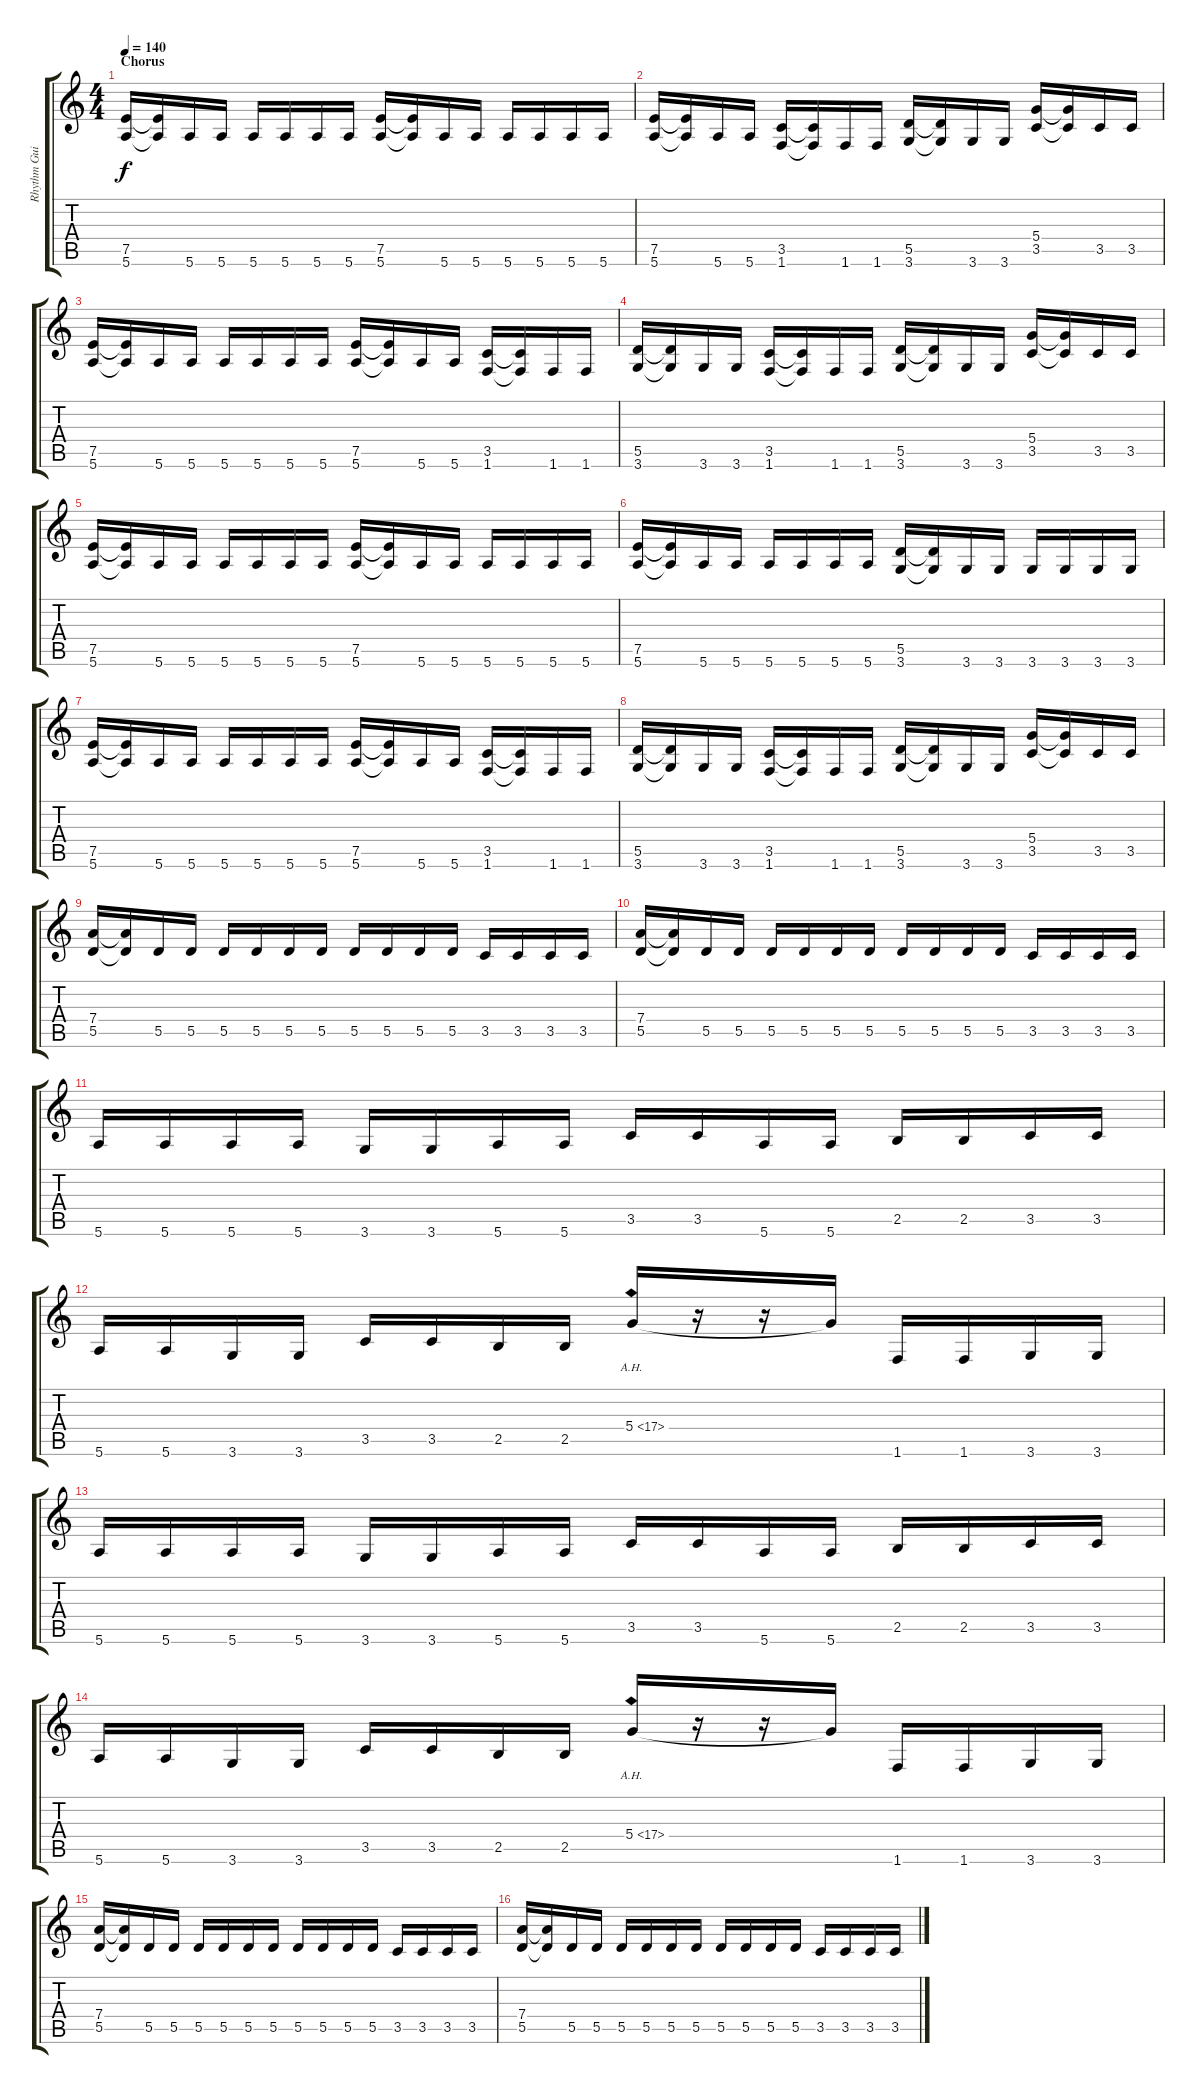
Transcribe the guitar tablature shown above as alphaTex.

\track ("Rhythm Guitar" "Rhythm Gui") {instrument distortionguitar}
\staff {score tabs}
\tuning (E4 B3 G3 D3 A2 E2) {hide}
\ts (4 4)
\section ("" "Chorus")
\tempo 140
\clef g2
\ks c
(7.5 5.6).16{dy f} (7.5{t} 5.6{t}).16 5.6.16 5.6.16 5.6.16 5.6.16 5.6.16 5.6.16 (7.5 5.6).16 (7.5{t} 5.6{t}).16 5.6.16 5.6.16 5.6.16 5.6.16 5.6.16 5.6.16 |
(7.5 5.6).16 (7.5{t} 5.6{t}).16 5.6.16 5.6.16 (3.5 1.6).16 (3.5{t} 1.6{t}).16 1.6.16 1.6.16 (5.5 3.6).16 (5.5{t} 3.6{t}).16 3.6.16 3.6.16 (5.4 3.5).16 (5.4{t} 3.5{t}).16 3.5.16 3.5.16 |
(7.5 5.6).16 (7.5{t} 5.6{t}).16 5.6.16 5.6.16 5.6.16 5.6.16 5.6.16 5.6.16 (7.5 5.6).16 (7.5{t} 5.6{t}).16 5.6.16 5.6.16 (3.5 1.6).16 (3.5{t} 1.6{t}).16 1.6.16 1.6.16 |
(5.5 3.6).16 (5.5{t} 3.6{t}).16 3.6.16 3.6.16 (3.5 1.6).16 (3.5{t} 1.6{t}).16 1.6.16 1.6.16 (5.5 3.6).16 (5.5{t} 3.6{t}).16 3.6.16 3.6.16 (5.4 3.5).16 (5.4{t} 3.5{t}).16 3.5.16 3.5.16 |
(7.5 5.6).16 (7.5{t} 5.6{t}).16 5.6.16 5.6.16 5.6.16 5.6.16 5.6.16 5.6.16 (7.5 5.6).16 (7.5{t} 5.6{t}).16 5.6.16 5.6.16 5.6.16 5.6.16 5.6.16 5.6.16 |
(7.5 5.6).16 (7.5{t} 5.6{t}).16 5.6.16 5.6.16 5.6.16 5.6.16 5.6.16 5.6.16 (5.5 3.6).16 (5.5{t} 3.6{t}).16 3.6.16 3.6.16 3.6.16 3.6.16 3.6.16 3.6.16 |
(7.5 5.6).16 (7.5{t} 5.6{t}).16 5.6.16 5.6.16 5.6.16 5.6.16 5.6.16 5.6.16 (7.5 5.6).16 (7.5{t} 5.6{t}).16 5.6.16 5.6.16 (3.5 1.6).16 (3.5{t} 1.6{t}).16 1.6.16 1.6.16 |
(5.5 3.6).16 (5.5{t} 3.6{t}).16 3.6.16 3.6.16 (3.5 1.6).16 (3.5{t} 1.6{t}).16 1.6.16 1.6.16 (5.5 3.6).16 (5.5{t} 3.6{t}).16 3.6.16 3.6.16 (5.4 3.5).16 (5.4{t} 3.5{t}).16 3.5.16 3.5.16 |
(7.4 5.5).16 (7.4{t} 5.5{t}).16 5.5.16 5.5.16 5.5.16 5.5.16 5.5.16 5.5.16 5.5.16 5.5.16 5.5.16 5.5.16 3.5.16 3.5.16 3.5.16 3.5.16 |
(7.4 5.5).16 (7.4{t} 5.5{t}).16 5.5.16 5.5.16 5.5.16 5.5.16 5.5.16 5.5.16 5.5.16 5.5.16 5.5.16 5.5.16 3.5.16 3.5.16 3.5.16 3.5.16 |
5.6.16 5.6.16 5.6.16 5.6.16 3.6.16 3.6.16 5.6.16 5.6.16 3.5.16 3.5.16 5.6.16 5.6.16 2.5.16 2.5.16 3.5.16 3.5.16 |
5.6.16 5.6.16 3.6.16 3.6.16 3.5.16 3.5.16 2.5.16 2.5.16 5.4{ah 12}.16 r.16 r.16 5.4{t}.16 1.6.16 1.6.16 3.6.16 3.6.16 |
5.6.16 5.6.16 5.6.16 5.6.16 3.6.16 3.6.16 5.6.16 5.6.16 3.5.16 3.5.16 5.6.16 5.6.16 2.5.16 2.5.16 3.5.16 3.5.16 |
5.6.16 5.6.16 3.6.16 3.6.16 3.5.16 3.5.16 2.5.16 2.5.16 5.4{ah 12}.16 r.16 r.16 5.4{t}.16 1.6.16 1.6.16 3.6.16 3.6.16 |
(7.4 5.5).16 (7.4{t} 5.5{t}).16 5.5.16 5.5.16 5.5.16 5.5.16 5.5.16 5.5.16 5.5.16 5.5.16 5.5.16 5.5.16 3.5.16 3.5.16 3.5.16 3.5.16 |
(7.4 5.5).16 (7.4{t} 5.5{t}).16 5.5.16 5.5.16 5.5.16 5.5.16 5.5.16 5.5.16 5.5.16 5.5.16 5.5.16 5.5.16 3.5.16 3.5.16 3.5.16 3.5.16
